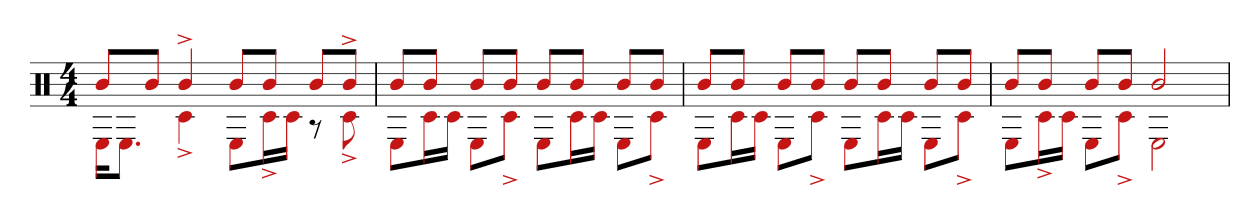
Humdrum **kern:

**kern
*part1
*staff1
*clefX
*k[]
*M4/4
=1
*^
8bL	16EKL
.	8.EJ
8bJ	.
4b^	4c#^
8bL	8EL
8bJ	16c#^L
.	16c#JJ
8bL	8r
8b^J	8c#^
=2	=2
8bL	8EL
8bJ	16c#L
.	16c#JJ
8bL	8EL
8bJ	8c#^J
8bL	8EL
8bJ	16c#L
.	16c#JJ
8bL	8EL
8bJ	8c#^J
=3	=3
8bL	8EL
8bJ	16c#L
.	16c#JJ
8bL	8EL
8bJ	8c#^J
8bL	8EL
8bJ	16c#L
.	16c#JJ
8bL	8EL
8bJ	8c#^J
=4	=4
8bL	8EL
8bJ	16c#^L
.	16c#JJ
8bL	8EL
8bJ	8c#^J
2b	2E
*v	*v
=
*-
